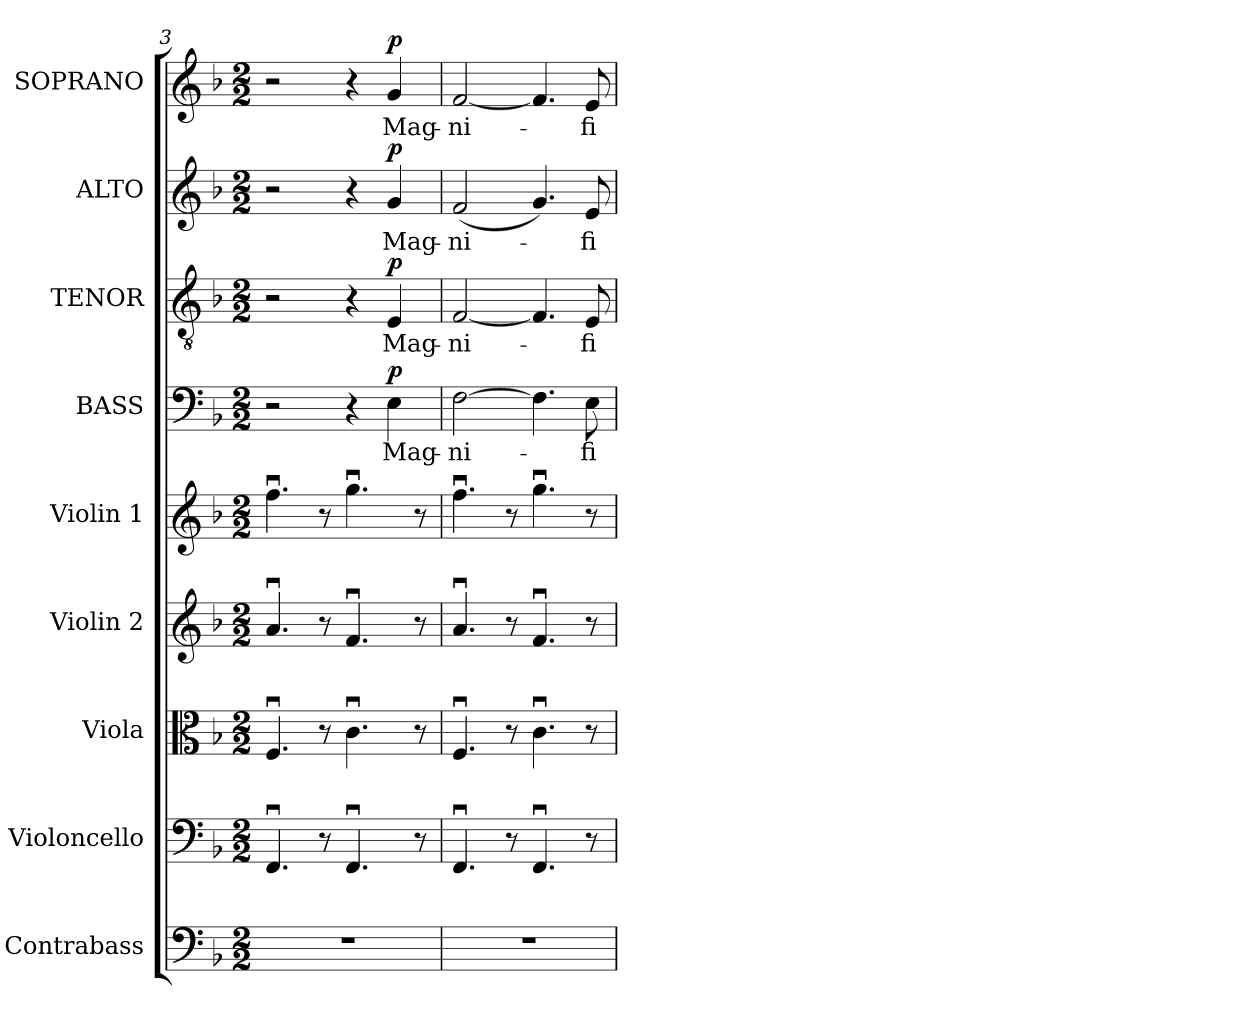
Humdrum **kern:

**kern	**kern	**kern	**kern	**kern	**kern	**text	**dynam	**kern	**text	**dynam	**kern	**text	**dynam	**kern	**text	**dynam
*part9	*part8	*part7	*part6	*part5	*part4	*part4	*part4	*part3	*part3	*part3	*part2	*part2	*part2	*part1	*part1	*part1
*staff9	*staff8	*staff7	*staff6	*staff5	*staff4	*staff4	*staff4	*staff3	*staff3	*staff3	*staff2	*staff2	*staff2	*staff1	*staff1	*staff1
*I"Contrabass	*I"Violoncello	*I"Viola	*I"Violin 2	*I"Violin 1	*I"BASS	*	*	*I"TENOR	*	*	*I"ALTO	*	*	*I"SOPRANO	*	*
*I'Cb.	*I'Vc.	*I'Vla.	*I'Vln. 2	*I'Vln. 1	*I'B.	*	*	*I'T.	*	*	*I'A.	*	*	*I'S.	*	*
*clefF4	*clefF4	*clefC3	*clefG2	*clefG2	*clefF4	*	*	*clefGv2	*	*	*clefG2	*	*	*clefG2	*	*
*ITrd7c12	*	*	*	*	*	*	*	*ITrd7c12	*	*	*	*	*	*	*	*
*k[b-]	*k[b-]	*k[b-]	*k[b-]	*k[b-]	*k[b-]	*	*	*k[b-]	*	*	*k[b-]	*	*	*k[b-]	*	*
*F:	*F:	*F:	*F:	*F:	*F:	*	*	*F:	*	*	*F:	*	*	*F:	*	*
*M2/2	*M2/2	*M2/2	*M2/2	*M2/2	*M2/2	*	*	*M2/2	*	*	*M2/2	*	*	*M2/2	*	*
=3	=3	=3	=3	=3	=3	=3	=3	=3	=3	=3	=3	=3	=3	=3	=3	=3
1r	4.FFui/	4.Fui/	4.aui/	4.ffui\	2r	.	.	2r	.	.	2r	.	.	2r	.	.
.	8r	8r	8r	8r	.	.	.	.	.	.	.	.	.	.	.	.
.	4.FFui/	4.cui\	4.fui/	4.ggui\	4r	.	.	4r	.	.	4r	.	.	4r	.	.
!	!	!	!	!	!	!LO:LY:b:color=#000000	!	!	!	!	!	!	!	!	!	!
!	!	!	!	!	!	!	!	!	!LO:LY:b:color=#000000	!	!	!	!	!	!	!
!	!	!	!	!	!	!	!	!	!	!	!	!LO:LY:b:color=#000000	!	!	!	!
!	!	!	!	!	!	!	!	!	!	!	!	!	!	!	!LO:LY:b:color=#000000	!
.	.	.	.	.	4Ei\	Mag-	p	4EEi/	Mag-	p	4gi/	Mag-	p	4gi/	Mag-	p
.	8r	8r	8r	8r	.	.	.	.	.	.	.	.	.	.	.	.
=4	=4	=4	=4	=4	=4	=4	=4	=4	=4	=4	=4	=4	=4	=4	=4	=4
!	!	!	!	!	!	!LO:LY:b:color=#000000	!	!	!	!	!	!	!	!	!	!
!	!	!	!	!	!	!	!	!	!LO:LY:b:color=#000000	!	!	!	!	!	!	!
!	!	!	!	!	!	!	!	!	!	!	!	!LO:LY:b:color=#000000	!	!	!	!
!	!	!	!	!	!	!	!	!	!	!	!	!	!	!	!LO:LY:b:color=#000000	!
1r	4.FFui/	4.Fui/	4.aui/	4.ffui\	[>2Fi\	-ni-	.	[<2FFi/	-ni-	.	(2fi/	-ni-	.	[<2fi/	-ni-	.
.	8r	8r	8r	8r	.	.	.	.	.	.	.	.	.	.	.	.
.	4.FFui/	4.cui\	4.fui/	4.ggui\	4.Fi\]	.	.	4.FFi/]	.	.	4.gi/)	.	.	4.fi/]	.	.
!	!	!	!	!	!	!LO:LY:b:color=#000000	!	!	!	!	!	!	!	!	!	!
!	!	!	!	!	!	!	!	!	!LO:LY:b:color=#000000	!	!	!	!	!	!	!
!	!	!	!	!	!	!	!	!	!	!	!	!LO:LY:b:color=#000000	!	!	!	!
!	!	!	!	!	!	!	!	!	!	!	!	!	!	!	!LO:LY:b:color=#000000	!
.	8r	8r	8r	8r	8Ei\	-fi-	.	8EEi/	-fi-	.	8ei/	-fi-	.	8ei/	-fi-	.
=	=	=	=	=	=	=	=	=	=	=	=	=	=	=	=	=
*-	*-	*-	*-	*-	*-	*-	*-	*-	*-	*-	*-	*-	*-	*-	*-	*-
